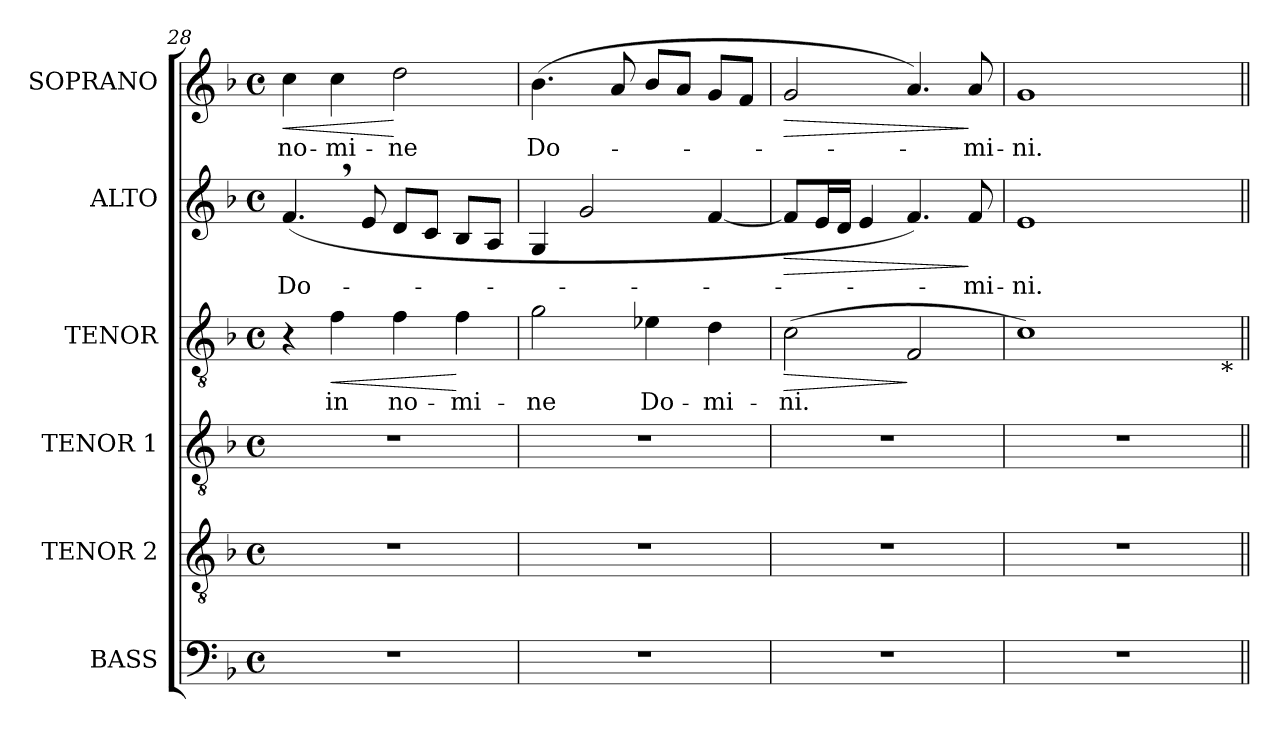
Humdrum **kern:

**kern	**kern	**kern	**kern	**text	**dynam	**kern	**text	**dynam	**kern	**text	**dynam
*part6	*part5	*part4	*part3	*part3	*part3	*part2	*part2	*part2	*part1	*part1	*part1
*staff6	*staff5	*staff4	*staff3	*staff3	*staff3	*staff2	*staff2	*staff2	*staff1	*staff1	*staff1
*I"BASS	*I"TENOR 2	*I"TENOR 1	*I"TENOR	*	*	*I"ALTO	*	*	*I"SOPRANO	*	*
*I'B.	*I'T2.	*I'T1.	*I'T.	*	*	*I'A.	*	*	*I'S.	*	*
*clefF4	*clefGv2	*clefGv2	*clefGv2	*	*	*clefG2	*	*	*clefG2	*	*
*	*ITrd7c12	*ITrd7c12	*ITrd7c12	*	*	*	*	*	*	*	*
*k[b-]	*k[b-]	*k[b-]	*k[b-]	*	*	*k[b-]	*	*	*k[b-]	*	*
*F:	*F:	*F:	*F:	*	*	*F:	*	*	*F:	*	*
*M4/4	*M4/4	*M4/4	*M4/4	*	*	*M4/4	*	*	*M4/4	*	*
*met(c)	*met(c)	*met(c)	*met(c)	*	*	*met(c)	*	*	*met(c)	*	*
=28	=28	=28	=28	=28	=28	=28	=28	=28	=28	=28	=28
!	!	!	!	!	!	!	!LO:LY:b:color=#000000	!	!	!	!
!	!	!	!	!	!	!	!	!	!	!LO:LY:b:color=#000000	!LO:HP:b
1r	1r	1r	4r	.	.	(4.f,i/	Do-	.	4cci\	no-	<
!	!	!	!	!LO:LY:b:color=#000000	!LO:HP:b	!	!	!	!	!	!
!	!	!	!	!	!	!	!	!	!	!LO:LY:b:color=#000000	!
.	.	.	4Fi\	in	<	.	.	.	4cci\	-mi-	.
.	.	.	.	.	.	8ei/	.	.	.	.	.
!	!	!	!	!LO:LY:b:color=#000000	!	!	!	!	!	!	!
!	!	!	!	!	!	!	!	!	!	!LO:LY:b:color=#000000	!
.	.	.	4Fi\	no-	.	8di/L	.	.	2ddi\	-ne	[
.	.	.	.	.	.	8ci/J	.	.	.	.	.
!	!	!	!	!LO:LY:b:color=#000000	!	!	!	!	!	!	!
.	.	.	4Fi\	-mi-	[	8B-i/L	.	.	.	.	.
.	.	.	.	.	.	8Ai/J	.	.	.	.	.
!!LO:PB:g=z
=29	=29	=29	=29	=29	=29	=29	=29	=29	=29	=29	=29
!	!	!	!	!LO:LY:b:color=#000000	!	!	!	!	!	!	!
!	!	!	!	!	!	!	!	!	!	!LO:LY:b:color=#000000	!
1r	1r	1r	2Gi\	-ne	.	4Gi/	.	.	(4.b-i\	Do-	.
.	.	.	.	.	.	2gi/	.	.	.	.	.
.	.	.	.	.	.	.	.	.	8ai/	.	.
!	!	!	!	!LO:LY:b:color=#000000	!	!	!	!	!	!	!
.	.	.	4E-Xi\	Do-	.	.	.	.	8b-i/L	.	.
.	.	.	.	.	.	.	.	.	8ai/J	.	.
!	!	!	!	!LO:LY:b:color=#000000	!	!	!	!	!	!	!
.	.	.	4Di\	-mi-	.	[4fi/	.	.	8gi/L	.	.
.	.	.	.	.	.	.	.	.	8fi/J	.	.
=30	=30	=30	=30	=30	=30	=30	=30	=30	=30	=30	=30
!	!	!	!	!LO:LY:b:color=#000000	!LO:HP:b	!	!	!LO:HP:b	!	!	!LO:HP:b
1r	1r	1r	(2Ci\	-ni.	>	8fi/L]	.	>	2gi/	.	>
.	.	.	.	.	.	16ei/L	.	.	.	.	.
.	.	.	.	.	.	16di/JJ	.	.	.	.	.
.	.	.	.	.	.	4ei/	.	.	.	.	.
.	.	.	2FFi/	.	]	4.fi/)	.	.	4.ai/)	.	.
!	!	!	!	!	!	!	!LO:LY:b:color=#000000	!	!	!	!
!	!	!	!	!	!	!	!	!	!	!LO:LY:b:color=#000000	!
.	.	.	.	.	.	8fi/	-mi-	]	8ai/	-mi-	]
=31	=31	=31	=31	=31	=31	=31	=31	=31	=31	=31	=31
!	!	!	!	!	!	!	!LO:LY:b:color=#000000	!	!	!	!
!	!	!	!	!	!	!	!	!	!	!LO:LY:b:color=#000000	!
*	*	*	*^	*	*	*	*	*	*	*	*
1r	1r	1r	1Ci)	2ryy	.	.	1ei	-ni.	.	1gi	-ni.	.
.	.	.	.	4ryy	.	.	.	.	.	.	.	.
.	.	.	.	8ryy	.	.	.	.	.	.	.	.
.	.	.	.	16ryy	.	.	.	.	.	.	.	.
.	.	.	.	32ryy	.	.	.	.	.	.	.	.
.	.	.	.	64ryy	.	.	.	.	.	.	.	.
.	.	.	.	128...ryy	.	.	.	.	.	.	.	.
!	!	!	!	!LO:TX:b:t=*	!	!	!	!	!	!	!	!
.	.	.	.	1024ryy	.	.	.	.	.	.	.	.
*	*	*	*v	*v	*	*	*	*	*	*	*	*
=||	=||	=||	=||	=||	=||	=||	=||	=||	=||	=||	=||
*-	*-	*-	*-	*-	*-	*-	*-	*-	*-	*-	*-
